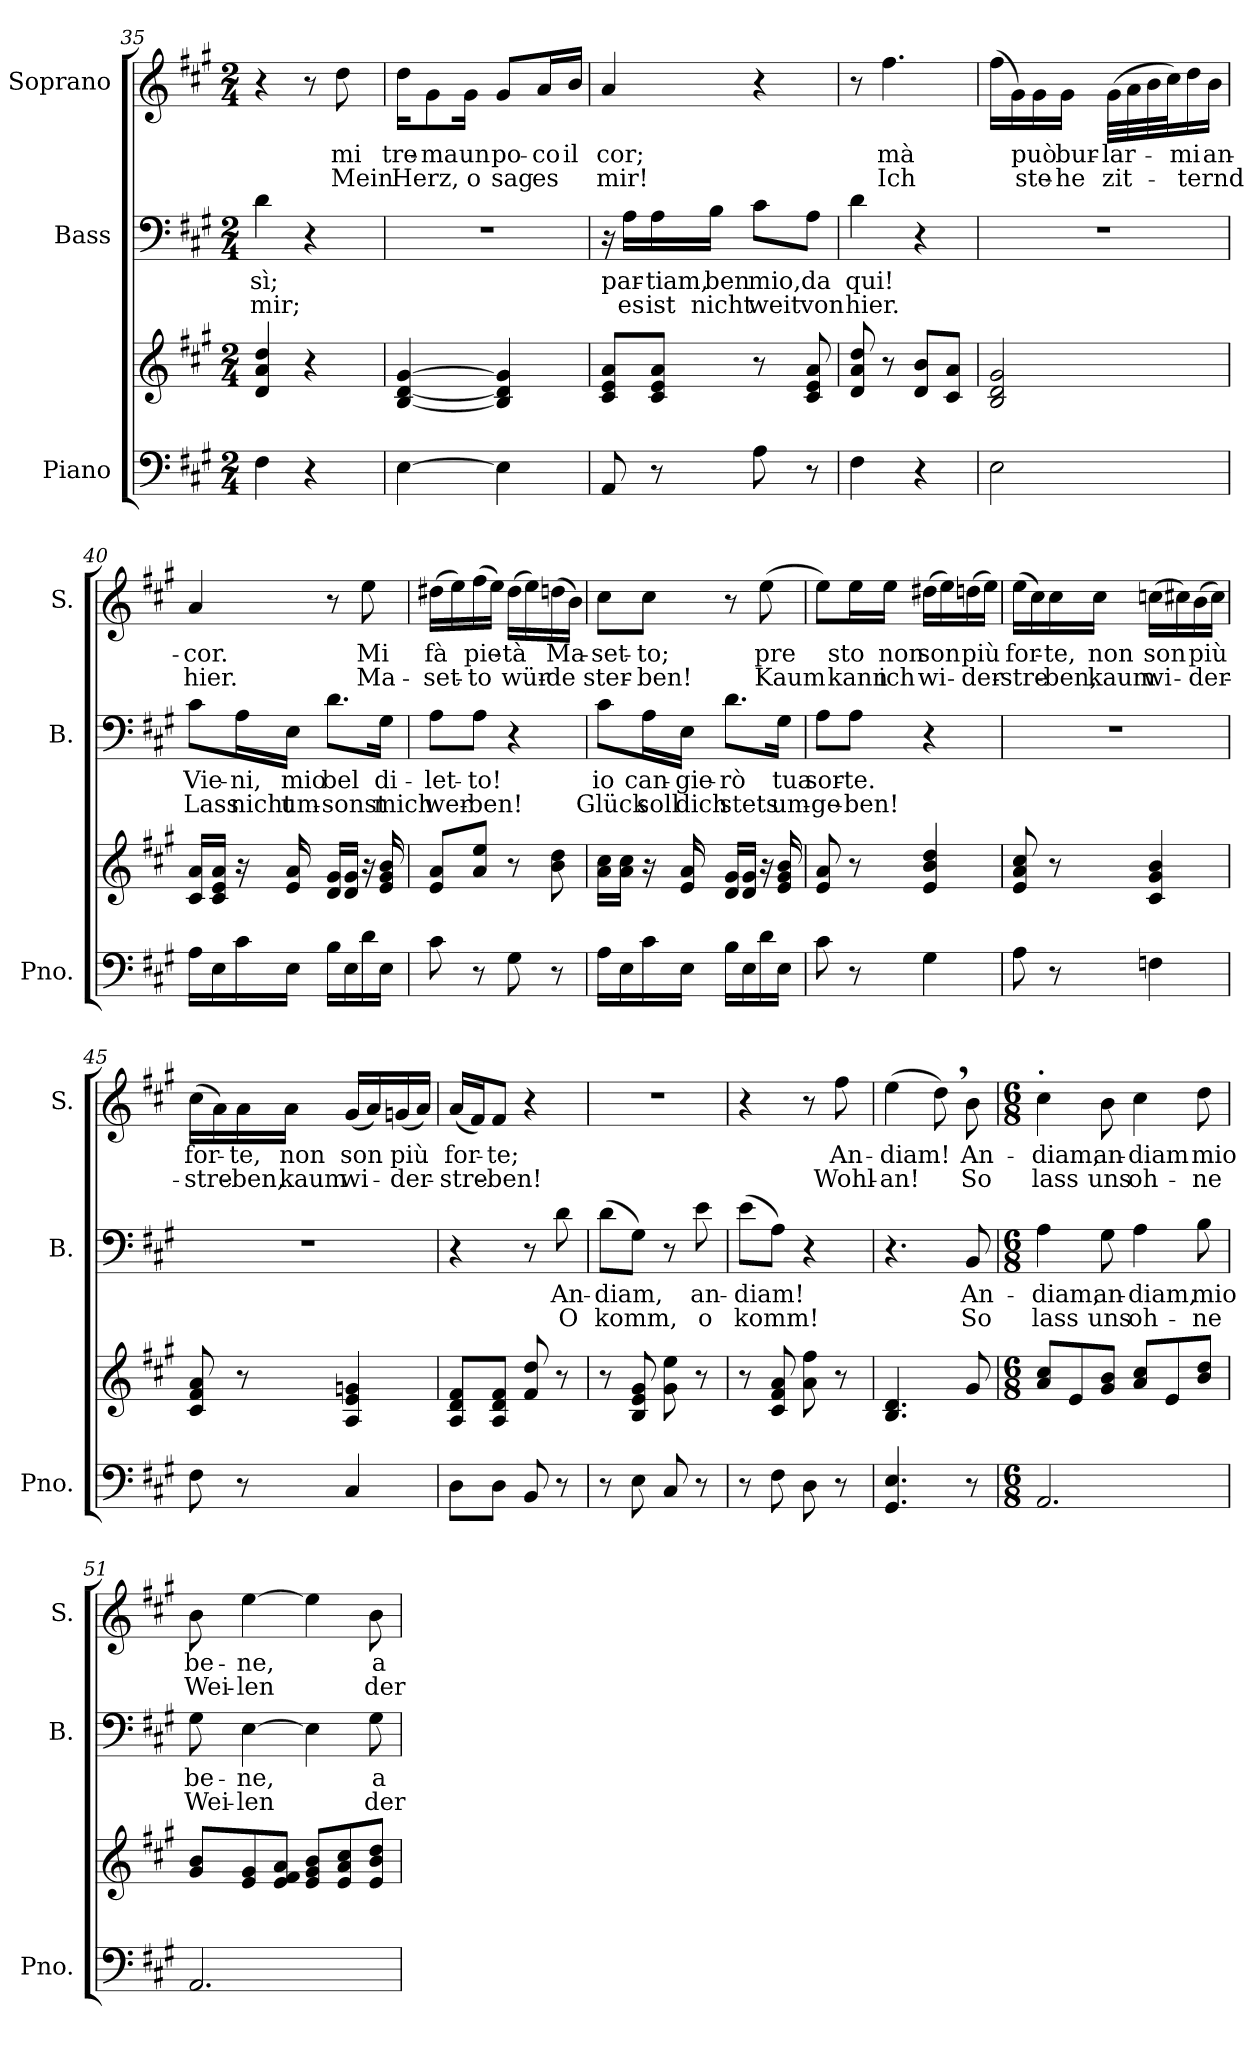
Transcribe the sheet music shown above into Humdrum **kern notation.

**kern	**kern	**kern	**text	**text	**kern	**text	**text
*part3	*part3	*part2	*part2	*part2	*part1	*part1	*part1
*staff4	*staff3	*staff2	*staff2	*staff2	*staff1	*staff1	*staff1
*I"Piano	*	*I"Bass	*	*	*I"Soprano	*	*
*I'Pno.	*	*I'B.	*	*	*I'S.	*	*
!!LO:LB:g=z
*clefF4	*clefG2	*clefF4	*	*	*clefG2	*	*
*k[f#c#g#]	*k[f#c#g#]	*k[f#c#g#]	*	*	*k[f#c#g#]	*	*
*M2/4	*M2/4	*M2/4	*	*	*M2/4	*	*
=35	=35	=35	=35	=35	=35	=35	=35
!	!	!	!LO:LY:b	!LO:LY:b	!	!	!
4F#\	4d/ 4a/ 4dd/	4d\	sì;	mir;	4r	.	.
4r	4r	4r	.	.	8r	.	.
!	!	!	!	!	!	!LO:LY:b	!LO:LY:b
.	.	.	.	.	8dd\	mi	Mein
=36	=36	=36	=36	=36	=36	=36	=36
!	!	!	!	!	!	!LO:LY:b	!LO:LY:b
[4E\	[4B/ [4d/ [4g#/	2r	.	.	16dd\KL	tre-	Herz,
!	!	!	!	!	!	!LO:LY:b	!
.	.	.	.	.	8g#\	ma	.
!	!	!	!	!	!	!LO:LY:b	!LO:LY:b
.	.	.	.	.	16g#\Jk	un	o
!	!	!	!	!	!	!LO:LY:b	!LO:LY:b
4E\]	4B/] 4d/] 4g#/]	.	.	.	8g#/L	po-	sag
!	!	!	!	!	!	!LO:LY:b	!LO:LY:b
.	.	.	.	.	16a/L	co	es
!	!	!	!	!	!	!LO:LY:b	!
.	.	.	.	.	16b/JJ	il	.
=37	=37	=37	=37	=37	=37	=37	=37
!	!	!	!	!	!	!LO:LY:b	!LO:LY:b
8AA/	8c#/ 8e/ 8a/L	16r	.	.	4a/	cor;	mir!
!	!	!	!LO:LY:b	!LO:LY:b	!	!	!
.	.	16A\LL	par-	es	.	.	.
!	!	!	!LO:LY:b	!LO:LY:b	!	!	!
8r	8c#/ 8e/ 8a/J	16A\	tiam,	ist	.	.	.
!	!	!	!LO:LY:b	!LO:LY:b	!	!	!
.	.	16B\JJ	ben	nicht	.	.	.
!	!	!	!LO:LY:b	!LO:LY:b	!	!	!
8A\	8r	8c#\L	mio,	weit	4r	.	.
!	!	!	!LO:LY:b	!LO:LY:b	!	!	!
8r	8c#/ 8e/ 8a/	8A\J	da	von	.	.	.
=38	=38	=38	=38	=38	=38	=38	=38
!	!	!	!LO:LY:b	!LO:LY:b	!	!	!
4F#\	8d/ 8a/ 8dd/	4d\	qui!	hier.	8r	.	.
!	!	!	!	!	!	!LO:LY:b	!LO:LY:b
.	8r	.	.	.	4.ff#\	mà	Ich
4r	8d/ 8b/L	4r	.	.	.	.	.
.	8c#/ 8a/J	.	.	.	.	.	.
=39	=39	=39	=39	=39	=39	=39	=39
2E\	2B/ 2d/ 2g#/	2r	.	.	(>16ff#\LL	.	.
.	.	.	.	.	16g#\)	.	.
!	!	!	!	!	!	!LO:LY:b	!LO:LY:b
.	.	.	.	.	16g#\	può	ste-
!	!	!	!	!	!	!LO:LY:b	!LO:LY:b
.	.	.	.	.	16g#\JJ	bur-	he
!	!	!	!	!	!	!LO:LY:b	!LO:LY:b
.	.	.	.	.	(>32g#\LLL	lar-	zit-
.	.	.	.	.	32a\	.	.
.	.	.	.	.	32b\	.	.
.	.	.	.	.	32cc#\J)	.	.
!	!	!	!	!	!	!LO:LY:b	!LO:LY:b
.	.	.	.	.	16dd\	mi	ternd
!	!	!	!	!	!	!LO:LY:b	!
.	.	.	.	.	16b\JJ	an-	.
!!LO:LB:g=z
=40	=40	=40	=40	=40	=40	=40	=40
!	!	!	!LO:LY:b	!LO:LY:b	!	!LO:LY:b	!LO:LY:b
16A\LL	16c#/ 16a/LL	8c#\L	Vie-	Lass	4a/	cor.	hier.
16E\	16c#/ 16e/ 16a/JJ	.	.	.	.	.	.
!	!	!	!LO:LY:b	!LO:LY:b	!	!	!
16c#\	16r	16A\L	ni,	nicht	.	.	.
!	!	!	!LO:LY:b	!LO:LY:b	!	!	!
16E\JJ	16e/ 16a/	16E\JJ	mio	um-	.	.	.
!	!	!	!LO:LY:b	!LO:LY:b	!	!	!
16B\LL	16d/ 16g#/LL	8.d\L	bel	sonst	8r	.	.
16E\	16d/ 16g#/JJ	.	.	.	.	.	.
!	!	!	!	!	!	!LO:LY:b	!LO:LY:b
16d\	16r	.	.	.	8ee\	Mi	Ma-
!	!	!	!LO:LY:b	!LO:LY:b	!	!	!
16E\JJ	16e/ 16g#/ 16b/	16G#\Jk	di-	mich	.	.	.
=41	=41	=41	=41	=41	=41	=41	=41
!	!	!	!LO:LY:b	!LO:LY:b	!	!LO:LY:b	!LO:LY:b
8c#\	8e/ 8a/L	8A\L	let-	wer-	(>16dd#X\LL	fà	set-
.	.	.	.	.	16ee\)	.	.
!	!	!	!LO:LY:b	!LO:LY:b	!	!LO:LY:b	!LO:LY:b
8r	8a/ 8ee/J	8A\J	to!	ben!	(>16ff#\	pie-	to
.	.	.	.	.	16ee\JJ)	.	.
!	!	!	!	!	!	!LO:LY:b	!LO:LY:b
8G#\	8r	4r	.	.	(>16dd#\LL	tà	wür-
.	.	.	.	.	16ee\)	.	.
!	!	!	!	!	!	!LO:LY:b	!LO:LY:b
8r	8b\ 8dd\	.	.	.	(>16ddn\	Ma-	de
.	.	.	.	.	16b\JJ)	.	.
=42	=42	=42	=42	=42	=42	=42	=42
!	!	!	!LO:LY:b	!LO:LY:b	!	!LO:LY:b	!LO:LY:b
16A\LL	16a\ 16cc#\LL	8c#\L	io	Glück	8cc#\L	set-	ster-
16E\	16a\ 16cc#\JJ	.	.	.	.	.	.
!	!	!	!LO:LY:b	!LO:LY:b	!	!LO:LY:b	!LO:LY:b
16c#\	16r	16A\L	can-	soll	8cc#\J	to;	ben!
!	!	!	!LO:LY:b	!LO:LY:b	!	!	!
16E\JJ	16e/ 16a/	16E\JJ	gie-	dich	.	.	.
!	!	!	!LO:LY:b	!LO:LY:b	!	!	!
16B\LL	16d/ 16g#/LL	8.d\L	rò	stets	8r	.	.
16E\	16d/ 16g#/JJ	.	.	.	.	.	.
!	!	!	!	!	!	!LO:LY:b	!LO:LY:b
16d\	16r	.	.	.	(>8ee\	-pre	Kaum
!	!	!	!LO:LY:b	!LO:LY:b	!	!	!
16E\JJ	16e/ 16g#/ 16b/	16G#\Jk	tua	um-	.	.	.
=43	=43	=43	=43	=43	=43	=43	=43
!	!	!	!LO:LY:b	!LO:LY:b	!	!	!
8c#\	8e/ 8a/	8A\L	sor-	ge-	8ee\L)	.	.
!	!	!	!LO:LY:b	!LO:LY:b	!	!LO:LY:b	!LO:LY:b
8r	8r	8A\J	te.	ben!	16ee\L	sto	kann
!	!	!	!	!	!	!LO:LY:b	!LO:LY:b
.	.	.	.	.	16ee\JJ	non	ich
!	!	!	!	!	!	!LO:LY:b	!LO:LY:b
4G#\	4e/ 4b/ 4dd/	4r	.	.	(>16dd#X\LL	son	wi-
.	.	.	.	.	16ee\)	.	.
!	!	!	!	!	!	!LO:LY:b	!LO:LY:b
.	.	.	.	.	(>16ddn\	più	der-
.	.	.	.	.	16ee\JJ)	.	.
!!LO:PB:g=z
=44	=44	=44	=44	=44	=44	=44	=44
!	!	!	!	!	!	!LO:LY:b	!LO:LY:b
8A\	8e/ 8a/ 8cc#/	2r	.	.	(>16ee\LL	for-	stre-
.	.	.	.	.	16cc#\)	.	.
!	!	!	!	!	!	!LO:LY:b	!LO:LY:b
8r	8r	.	.	.	16cc#\	te,	ben,
!	!	!	!	!	!	!LO:LY:b	!LO:LY:b
.	.	.	.	.	16cc#\JJ	non	kaum
!	!	!	!	!	!	!LO:LY:b	!LO:LY:b
4Fn\	4c#/ 4g#/ 4b/	.	.	.	(>16ccn\LL	son	wi-
.	.	.	.	.	16cc#X\)	.	.
!	!	!	!	!	!	!LO:LY:b	!LO:LY:b
.	.	.	.	.	(>16b\	più	der-
.	.	.	.	.	16cc#\JJ)	.	.
=45	=45	=45	=45	=45	=45	=45	=45
!	!	!	!	!	!	!LO:LY:b	!LO:LY:b
8F#\	8c#/ 8f#/ 8a/	2r	.	.	(>16cc#\LL	for-	stre-
.	.	.	.	.	16a\)	.	.
!	!	!	!	!	!	!LO:LY:b	!LO:LY:b
8r	8r	.	.	.	16a\	te,	ben,
!	!	!	!	!	!	!LO:LY:b	!LO:LY:b
.	.	.	.	.	16a\JJ	non	kaum
!	!	!	!	!	!	!LO:LY:b	!LO:LY:b
4C#/	4A/ 4e/ 4gn/	.	.	.	(<16g#/LL	son	wi-
.	.	.	.	.	16a/)	.	.
!	!	!	!	!	!	!LO:LY:b	!LO:LY:b
.	.	.	.	.	(<16gn/	più	der-
.	.	.	.	.	16a/JJ)	.	.
=46	=46	=46	=46	=46	=46	=46	=46
!	!	!	!	!	!	!LO:LY:b	!LO:LY:b
8D\L	8A/ 8d/ 8f#/L	4r	.	.	(<16a/LL	for-	stre-
.	.	.	.	.	16f#/J)	.	.
!	!	!	!	!	!	!LO:LY:b	!LO:LY:b
8D\J	8A/ 8d/ 8f#/J	.	.	.	8f#/J	te;	ben!
8BB/	8f#/ 8dd/	8r	.	.	4r	.	.
!	!	!	!LO:LY:b	!LO:LY:b	!	!	!
8r	8r	8d\	An-	O	.	.	.
=47	=47	=47	=47	=47	=47	=47	=47
!	!	!	!LO:LY:b	!LO:LY:b	!	!	!
8r	8r	(>8d\L	diam,	komm,	2r	.	.
8E\	8B/ 8e/ 8g#/	8G#\J)	.	.	.	.	.
8C#/	8g#\ 8ee\	8r	.	.	.	.	.
!	!	!	!LO:LY:b	!LO:LY:b	!	!	!
8r	8r	8e\	an-	o	.	.	.
=48	=48	=48	=48	=48	=48	=48	=48
!	!	!	!LO:LY:b	!LO:LY:b	!	!	!
8r	8r	(>8e\L	diam!	komm!	4r	.	.
8F#\	8c#/ 8f#/ 8a/	8A\J)	.	.	.	.	.
8D\	8a\ 8ff#\	4r	.	.	8r	.	.
!	!	!	!	!	!	!LO:LY:b	!LO:LY:b
8r	8r	.	.	.	8ff#\	An-	Wohl-
!!LO:LB:g=z
=49	=49	=49	=49	=49	=49	=49	=49
!	!	!	!	!	!	!LO:LY:b	!LO:LY:b
4.GG#/ 4.E/	4.B/ 4.d/	4.r	.	.	(>4ee\	diam!	an!
.	.	.	.	.	8dd,\)	.	.
!	!	!	!LO:LY:b	!LO:LY:b	!	!LO:LY:b	!LO:LY:b
8r	8g#/	8BB/	-An-	So	8b\	-An-	So
=50	=50	=50	=50	=50	=50	=50	=50
*M6/8	*M6/8	*M6/8	*	*	*M6/8	*	*
!	!	!	!	!	!LO:TX:a:B:t=.	!	!
!	!	!	!LO:LY:b	!LO:LY:b	!	!LO:LY:b	!LO:LY:b
2.AA/	8a/ 8cc#/L	4A\	diam,	lass	4cc#\	-diam,	lass
.	8e/	.	.	.	.	.	.
!	!	!	!LO:LY:b	!LO:LY:b	!	!LO:LY:b	!LO:LY:b
.	8g#/ 8b/J	8G#\	an-	uns	8b\	an-	uns
!	!	!	!LO:LY:b	!LO:LY:b	!	!LO:LY:b	!LO:LY:b
.	8a/ 8cc#/L	4A\	diam,	oh-	4cc#\	-diam	oh-
.	8e/	.	.	.	.	.	.
!	!	!	!LO:LY:b	!LO:LY:b	!	!LO:LY:b	!LO:LY:b
.	8b/ 8dd/J	8B\	mio	ne	8dd\	mio	-ne
=51	=51	=51	=51	=51	=51	=51	=51
!	!	!	!LO:LY:b	!LO:LY:b	!	!LO:LY:b	!LO:LY:b
2.AA/	8g#/ 8b/L	8G#\	be-	Wei-	8b\	be-	Wei-
!	!	!	!LO:LY:b	!LO:LY:b	!	!LO:LY:b	!LO:LY:b
.	8e/ 8g#/	[4E\	ne,	len	[4ee\	-ne,	len
.	8e/ 8f#/ 8a/J	.	.	.	.	.	.
.	8e/ 8g#/ 8b/L	4E\]	.	.	4ee\]	.	.
.	8e/ 8a/ 8cc#/	.	.	.	.	.	.
!	!	!	!LO:LY:b	!LO:LY:b	!	!LO:LY:b	!LO:LY:b
.	8e/ 8b/ 8dd/J	8G#\	a	der	8b\	a	der
=	=	=	=	=	=	=	=
*-	*-	*-	*-	*-	*-	*-	*-
